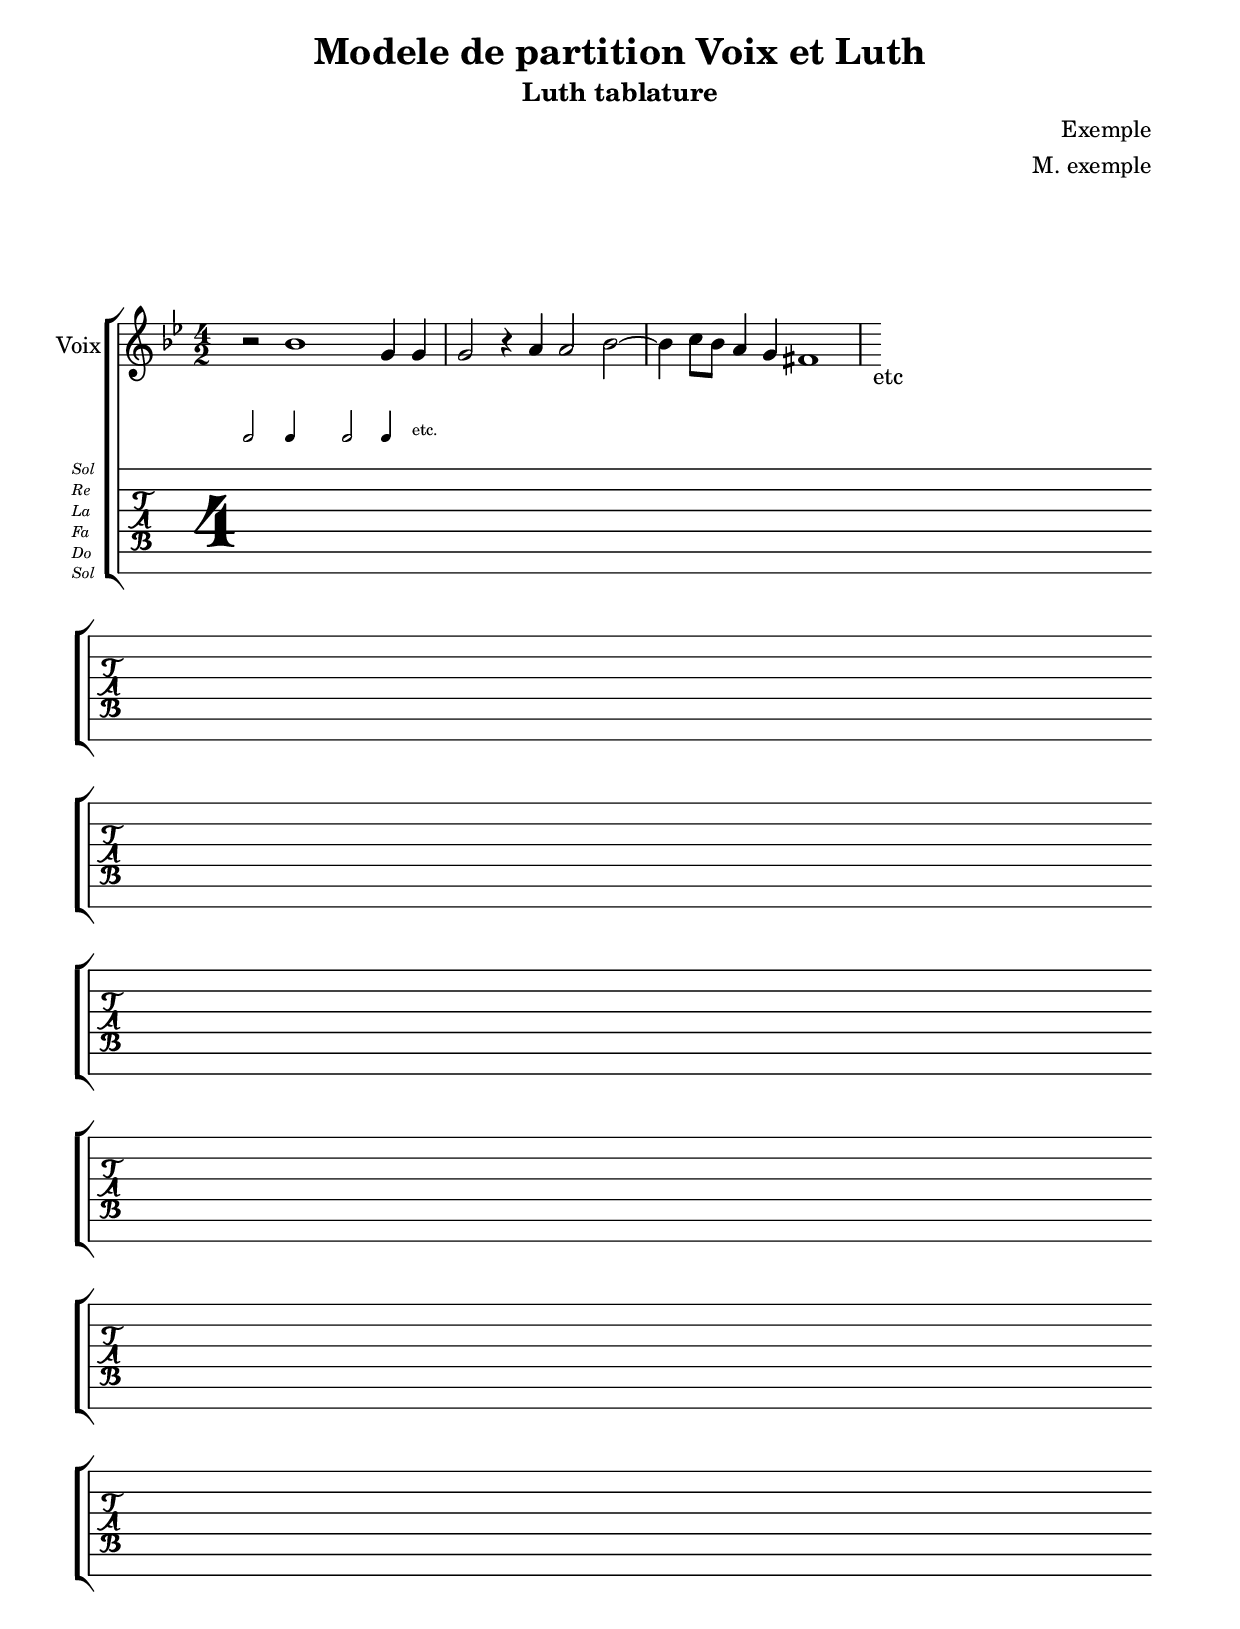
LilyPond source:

\version "2.17.6"
#(set-global-staff-size 20)
\pointAndClickOn
%%%%%%%%%%%%%%%%%%%%%%%%%%%%%%%%%%%%%%%%%%%%%%%%%%%%%%%%%%%%
\header {
  title =  "Modele de partition Voix et Luth"
  subtitle = "Luth tablature"

  composer = "Exemple"
  arranger = "M. exemple"
  %tagline = "Edition du 17 octobre 2010 par LilyPond"
}
%-----------------------------------------------------
string_g_Tuning =   \stringTuning  <g, c f a d' g'>% c f a d' g'> % on accorde le luth sol do fa la re sol
LuthNameString = \markup \fontsize #-3.5 \italic { \column { "Sol""Re""La""Fa""Do""Sol" } } %pour afficher le nom des cordes  

"dg" = \markup { \rotate #80 "d" } % pour  tourner le "d"  Ã  gauche
frets-for-luth =  \markuplist  {  "a" "b" "r" \dg "e" "f" "g" "h" "i" "k" "l" "m" "n" }

% pour les notation des bourdons sous  la tablature
FonteMS =  #'(font-name . "comic sans ms") 

gua = \markup { \rotate #-30 "(" } 
gub  = \markup { \rotate #-30 "((" } 
guc  = \markup { \rotate #-30 "(((" } 

%% barre sur  le : "(((a"  1er bourdon = bsc
bsa = \markup  { \override \FonteMS  \fontsize #1.5 \concat { \super \gua  "a" } } 
bsb = \markup  { \override \FonteMS \fontsize #1.5 \concat {  \super \gub  "a" } }
bsc  = \markup { \override \FonteMS  \fontsize #1.5 \concat { \super \guc   "a" } }

% barre sous  le : "a//"  2em bourdon = \bdb 
bda = \markup  { \override \FonteMS \fontsize #1.5 "a/" } 
bdb = \markup  { \override \FonteMS  \fontsize #1.5  "a//" }
bdc = \markup  { \override \FonteMS  \fontsize #1.5 "a///"  }

%%%%%%%%%%%%%%%%%%%%%%%%%%%%%%%%%%%%%%%%%%%%%%%%%%%%%%%%%%%
\layout {
  %%rÃ©glage de propriÃ©tÃ© 
    \context {
    \RemoveEmptyStaffContext
    \override VerticalAxisGroup #'remove-first = ##t
  }
  
  \context {
    \Score
    \hide MetronomeMark  %on cache l'indication de tempo   
    \remove "Bar_number_engraver"
   % \override MetronomeMark.stencil = ##f %% 
    %\override  SpanBar.break-visibility = #'#( #f #f #f )
  }

  \context {
    \Staff
    \override StringNumber.stencil = ##f %% on supprime l'affichage du nÂ° de corde
  }

  %% de la ligne de hampes
  \context {
    \RhythmicStaff
    \remove "Clef_engraver"                         %% on supprime la clÃ©
    \remove "Time_signature_engraver"         %% on supprime l'indication de mesure
    \remove "Staff_symbol_engraver"            %% on supprime la portÃ©e
    \remove "Bar_engraver"  			   %% on supprime les barres de mesure
    
    fontSize = #-3                                         %% on diminue la taille des notes
    \override Stem.length = #5                    %% on fixe les hauteurs de hampe
    \override VerticalAxisGroup.staff-staff-spacing =  #'((basic-distance . 1) (padding . 2)) %%  espace entre portÃ©e
  }

  %% de la portÃ©e de tablature
  \context {
    \TabStaff
%    \remove "Clef_engraver"                           %% on enlÃ¨ve le logo TAB
    tablatureFormat = #fret-letter-tablature-format   %% on utilise les lettres et non les chiffres
    fretLabels = #frets-for-luth 				  % on se sert de la liste des lettres dÃ©fini plus haut
    stringTunings =  #string_g_Tuning			% on  met en accord la tablature avec l'accordage du luth 	
    \override StaffSymbol.staff-space = #2          %% on espace un peu les lignes pour que les lettres rentrent entre deux lignes

    %% on affiche un seul chiffre d'indication de mesure
    \revert TimeSignature #'stencil % on remet le chiffrage 
    \override TimeSignature #'style = #'single-digit % chiffrage sur 1 seul chiffre
    \override TimeSignature.font-size = #8
     
     \remove "Bar_engraver"  % on supprime les numÃ©ros de mesure
  }

  %% mise en page des lettres
  \context {
    \TabVoice
    \override Stem.transparent = ##t
    \override Flag.transparent = ##t                    %% pas de hampe
    \override Beam.transparent = ##t                    %% pas de ligature
    \override Dots.transparent = ##t                    %% pas de point

    \override TabNoteHead.font-name = #'"comic sans MS"        %% fonte  se raprochant des partitions de Luth 
    \override TabNoteHead.font-size = #2                %% on grossit un peu les lettres
    \override TabNoteHead.extra-offset = #'( 0 . 0.30)  %% on place les lettres lÃ©gÃ¨rement au dessus des lignes
    \override TabNoteHead.whiteout = ##f                %% pas d'espace blanc autour des lettres (Ã§a risque de rentrer en collision avec les lignes)
  }
}
%%%%%%%%%%%%%%%%%%%%%%%%%%%%%%%%%%%%%%%%%%%%%%%%%%%%%%%%%%%
\paper {
  line-width = 180\mm
  ragged-right = ##f

  top-markup-spacing      = #'((basic-distance . 0)  (padding . 3) (minimum-distance . 0))
  score-markup-spacing   = #'((basic-distance . 1)  (padding . 1) (minimum-distance . 8))
  markup-markup-spacing  = #'((basic-distance . 1)  (padding . 1))
  markup-system-spacing    = #'((basic-distance . 1)  (padding . 10) (minimum-distance . 5))

  system-system-spacing = #'((basic-distance . 1)  (padding . 6) (stretchability . 5)) % un peu d'espace entre la tablature et la prochaine ligne de hampe
}
%%% LA PARTITION %%%%%%%%%%%%%%%%%%%%%%%%%%%%%%%%%%%%%%%%
voix = \relative c'' {
  \tempo 4 = 90
  \time 4/2
  \set Staff.midiInstrument = #"voice oohs"
  \clef "treble"
  \key bes \major
  r2 bes1 g4 g4 %1
  g2 r4 a4 a2 bes2~
  bes4 c8 bes8 a4 g4 fis1
  s4_"etc" 
}
%%-------------
paroles = \lyricmode { }
%%----Rythm--------------------------------------------------
hampes = \relative c' {
  \stemUp \autoBeamOff
%% ecrire ici le rythm 
  a2 a4 s4 a2 a4 s4^"etc."
}
%%-------LUTH---------------------------------------------------

luth =  \relative c' {
    \set Staff.midiInstrument = #"acoustic guitar (nylon)"
    s1*125 
%  \override  Score.SpanBar.break-visibility = #end-of-line-visible
  \bar "|."
}
%%----BOURDON----------------------------------------------
bourdon  = {    } 
%%% EDITION %%%%%%%%%%%%%%%%%%%%%%%%%%%%%%%%%%%%%%%%%%%%


\score {
  \new StaffGroup
  <<
    \new Staff
    <<
      \set Staff.instrumentName = "Voix"
      \new Voice = "v" \voix
      \new Lyrics \lyricsto "v" \paroles
    >>

    \new RhythmicStaff {  \hampes   }
    \new TabStaff {
      \set TabStaff.instrumentName = #LuthNameString
      \luth
    }
    
%Bourdon 

  \new Staff  \with {
  \remove "Clef_engraver"                               % on supprime la clÃ©
  \remove "Time_signature_engraver"              % on supprime l'indication de mesure
  \remove "Staff_symbol_engraver"                  % on supprime la portÃ©e
  \remove "Bar_engraver"			   	  % on supprime les barres de mesures
  }
  {  \bourdon  }

  >>
  \layout{ indent = 5 }
}
%%% SORTIE MIDI %%%%%%%%%%%%%%%%%%%%%%%%%%%%%%%%%%%%%%%%
\score {
  <<
    \new Staff { \voix}
    \new Staff { \luth }
  >>
  \midi{}
}
%%%%%%%%%%%%%%%%%%%%%%%%%%%%%%%%%%%%%%%%%%%%%%%%%%%%%%%%%%%
